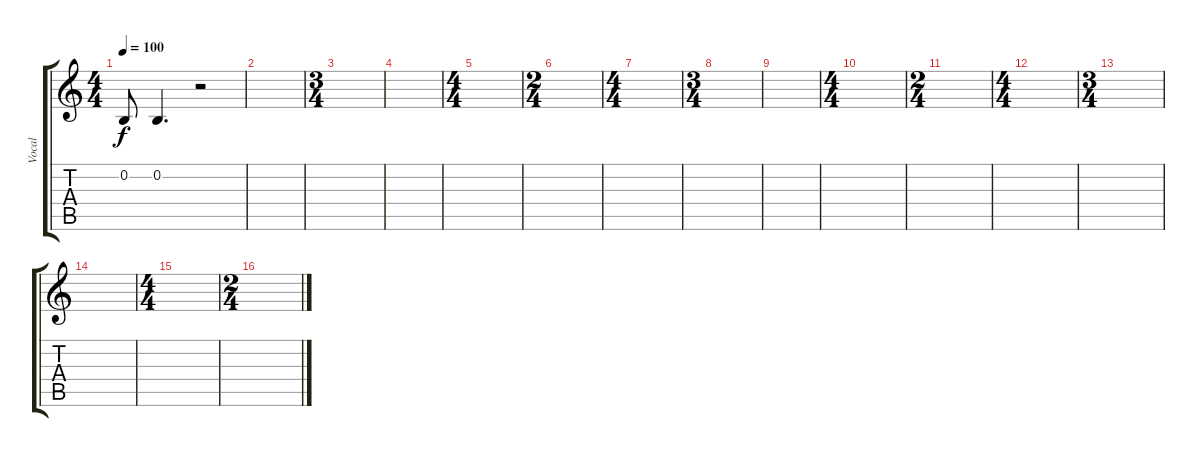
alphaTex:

\track ("Vocal" "Vocal") {instrument acousticgrandpiano}
\staff {score tabs}
\tuning (E4 B3 G3 D3 A2 E2) {hide}
\ts (4 4)
\tempo 100
\clef g2
\ks c
0.2{t}.8{dy f} 0.2.4{d} r.2 |
|
\ts (3 4)
|
|
\ts (4 4)
|
\ts (2 4)
|
\ts (4 4)
|
\ts (3 4)
|
|
\ts (4 4)
|
\ts (2 4)
|
\ts (4 4)
|
\ts (3 4)
|
|
\ts (4 4)
|
\ts (2 4)
